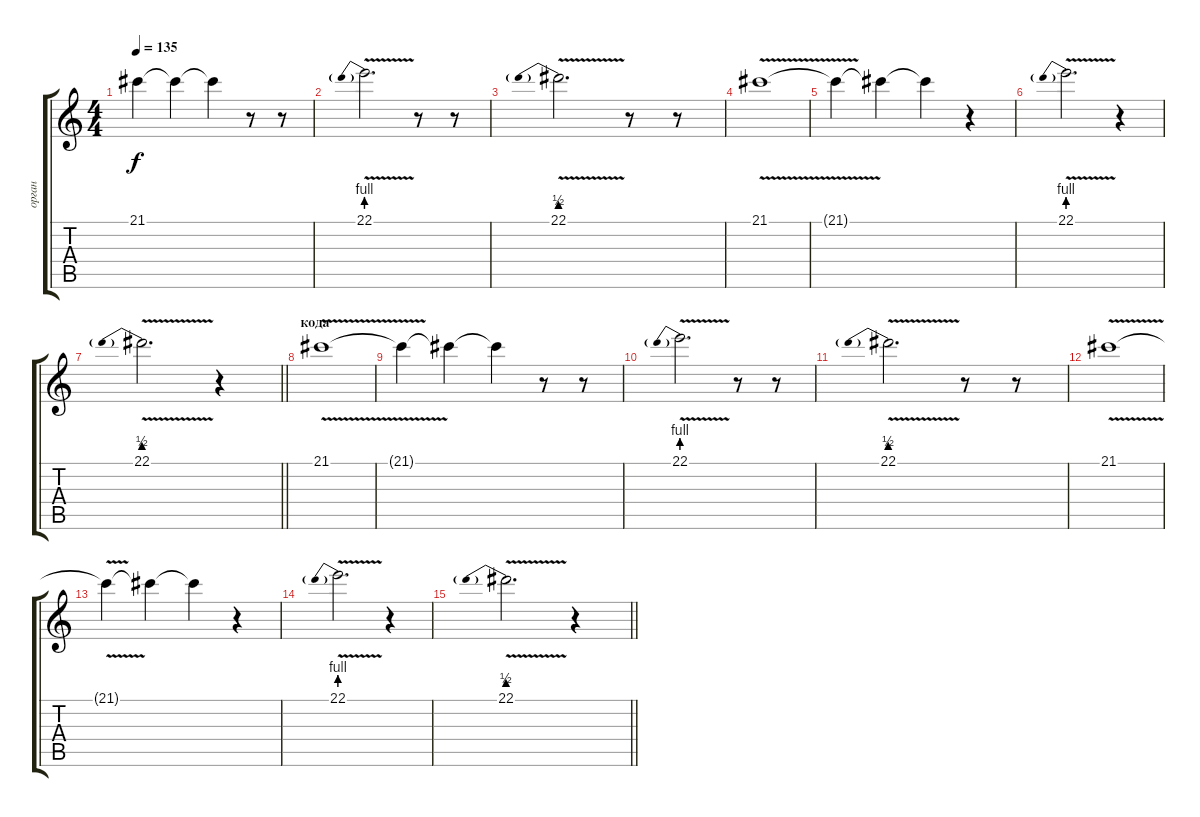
\track ("орган" "орган") {instrument synthstrings2}
\staff {score tabs}
\tuning (E4 B3 G3 D3 A2 E2) {hide}
\ts (4 4)
\tempo 135
\clef g2
\ks c
21.1{t}.4{dy f} 21.1{t}.4 21.1{t}.4 r.8 r.8 |
22.1{be (prebend 0 4 60 4) v}.2{d} r.8 r.8 |
22.1{be (prebend 0 2 60 2) v}.2{d} r.8 r.8 |
21.1{v}.1 |
21.1{t}.4 21.1{t}.4 21.1{t}.4 r.4 |
22.1{be (prebend 0 4 60 4) v}.2{d} r.4 |
\barLineRight lightlight
22.1{be (prebend 0 2 60 2) v}.2{d} r.4 |
\section ("" "кода")
21.1{v}.1 |
21.1{t}.4 21.1{t}.4 21.1{t}.4 r.8 r.8 |
22.1{be (prebend 0 4 60 4) v}.2{d} r.8 r.8 |
22.1{be (prebend 0 2 60 2) v}.2{d} r.8 r.8 |
21.1{v}.1 |
21.1{t}.4 21.1{t}.4 21.1{t}.4 r.4 |
22.1{be (prebend 0 4 60 4) v}.2{d} r.4 |
\barLineRight lightlight
22.1{be (prebend 0 2 60 2) v}.2{d} r.4
